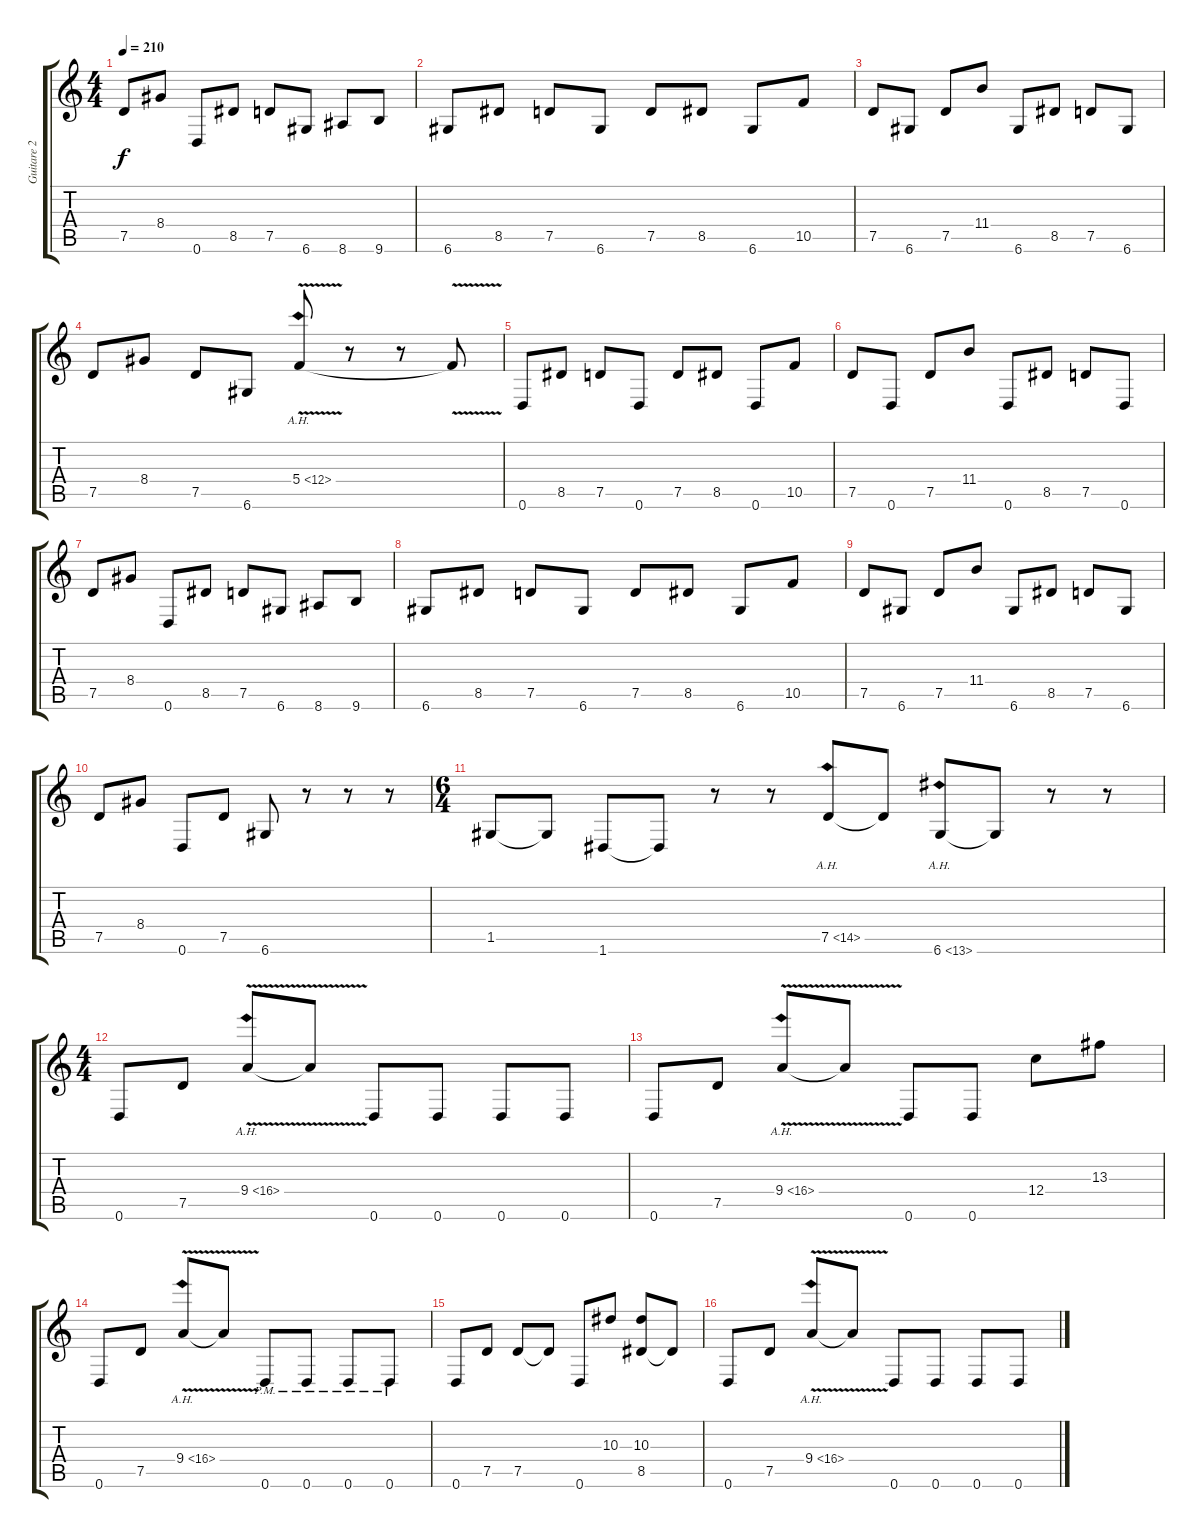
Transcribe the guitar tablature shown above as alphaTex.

\track ("Guitare 2" "Guitare 2") {instrument distortionguitar}
\staff {score tabs}
\tuning (D4 A3 F3 C3 G2 D2) {hide}
\ts (4 4)
\tempo 210
\clef g2
\ks c
7.5.8{dy f} 8.4.8 0.6.8 8.5.8 7.5.8 6.6.8 8.6.8 9.6.8 |
6.6.8 8.5.8 7.5.8 6.6.8 7.5.8 8.5.8 6.6.8 10.5.8 |
7.5.8 6.6.8 7.5.8 11.4.8 6.6.8 8.5.8 7.5.8 6.6.8 |
7.5.8 8.4.8 7.5.8 6.6.8 5.4{ah 7 v}.8 r.8 r.8 5.4{t}.8 |
0.6.8 8.5.8 7.5.8 0.6.8 7.5.8 8.5.8 0.6.8 10.5.8 |
7.5.8 0.6.8 7.5.8 11.4.8 0.6.8 8.5.8 7.5.8 0.6.8 |
7.5.8 8.4.8 0.6.8 8.5.8 7.5.8 6.6.8 8.6.8 9.6.8 |
6.6.8 8.5.8 7.5.8 6.6.8 7.5.8 8.5.8 6.6.8 10.5.8 |
7.5.8 6.6.8 7.5.8 11.4.8 6.6.8 8.5.8 7.5.8 6.6.8 |
7.5.8 8.4.8 0.6.8 7.5.8 6.6.8 r.8 r.8 r.8 |
\ts (6 4)
1.5.8 1.5{t}.8 1.6.8 1.6{t}.8 r.8 r.8 7.5{ah 7}.8 7.5{t}.8 6.6{ah 7}.8 6.6{t}.8 r.8 r.8 |
\ts (4 4)
0.6.8 7.5.8 9.4{ah 7 v}.8 9.4{t}.8 0.6.8 0.6.8 0.6.8 0.6.8 |
0.6.8 7.5.8 9.4{ah 7 v}.8 9.4{t}.8 0.6.8 0.6.8 12.4.8 13.3.8 |
0.6.8 7.5.8 9.4{ah 7 v}.8 9.4{t}.8 0.6{pm}.8 0.6{pm}.8 0.6{pm}.8 0.6{pm}.8 |
0.6.8 7.5.8 7.5.8 7.5{t}.8 0.6.8 10.3.8 (10.3 8.5).8 8.5{t}.8 |
0.6.8 7.5.8 9.4{ah 7 v}.8 9.4{t}.8 0.6.8 0.6.8 0.6.8 0.6.8
